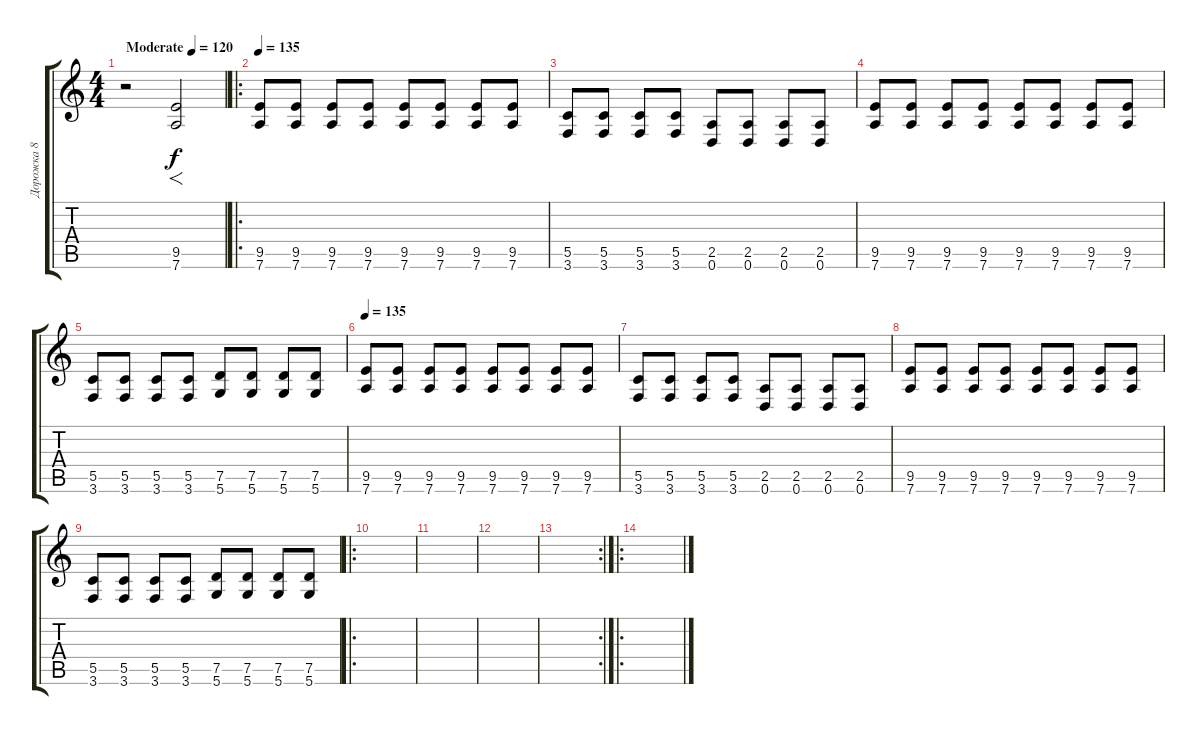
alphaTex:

\track ("Дорожка 8" "Дорожка 8") {solo instrument distortionguitar}
\staff {score tabs}
\tuning (D4 A3 F3 C3 G2 D2) {hide}
\ts (4 4)
\tempo (120 "Moderate")
\tempo 135
\tempo (120 "Moderate")
\clef g2
\ks c
r.2{dy f instrument distortionguitar} (9.5 7.6).2{f} |
\ro
\tempo 135
(9.5 7.6).8 (9.5 7.6).8 (9.5 7.6).8 (9.5 7.6).8 (9.5 7.6).8 (9.5 7.6).8 (9.5 7.6).8 (9.5 7.6).8 |
(5.5 3.6).8 (5.5 3.6).8 (5.5 3.6).8 (5.5 3.6).8 (2.5 0.6).8 (2.5 0.6).8 (2.5 0.6).8 (2.5 0.6).8 |
(9.5 7.6).8 (9.5 7.6).8 (9.5 7.6).8 (9.5 7.6).8 (9.5 7.6).8 (9.5 7.6).8 (9.5 7.6).8 (9.5 7.6).8 |
(5.5 3.6).8 (5.5 3.6).8 (5.5 3.6).8 (5.5 3.6).8 (7.5 5.6).8 (7.5 5.6).8 (7.5 5.6).8 (7.5 5.6).8 |
\tempo 135
(9.5 7.6).8 (9.5 7.6).8 (9.5 7.6).8 (9.5 7.6).8 (9.5 7.6).8 (9.5 7.6).8 (9.5 7.6).8 (9.5 7.6).8 |
(5.5 3.6).8 (5.5 3.6).8 (5.5 3.6).8 (5.5 3.6).8 (2.5 0.6).8 (2.5 0.6).8 (2.5 0.6).8 (2.5 0.6).8 |
(9.5 7.6).8 (9.5 7.6).8 (9.5 7.6).8 (9.5 7.6).8 (9.5 7.6).8 (9.5 7.6).8 (9.5 7.6).8 (9.5 7.6).8 |
(5.5 3.6).8 (5.5 3.6).8 (5.5 3.6).8 (5.5 3.6).8 (7.5 5.6).8 (7.5 5.6).8 (7.5 5.6).8 (7.5 5.6).8 |
\ro
|
|
|
\rc 2
|
\ro
